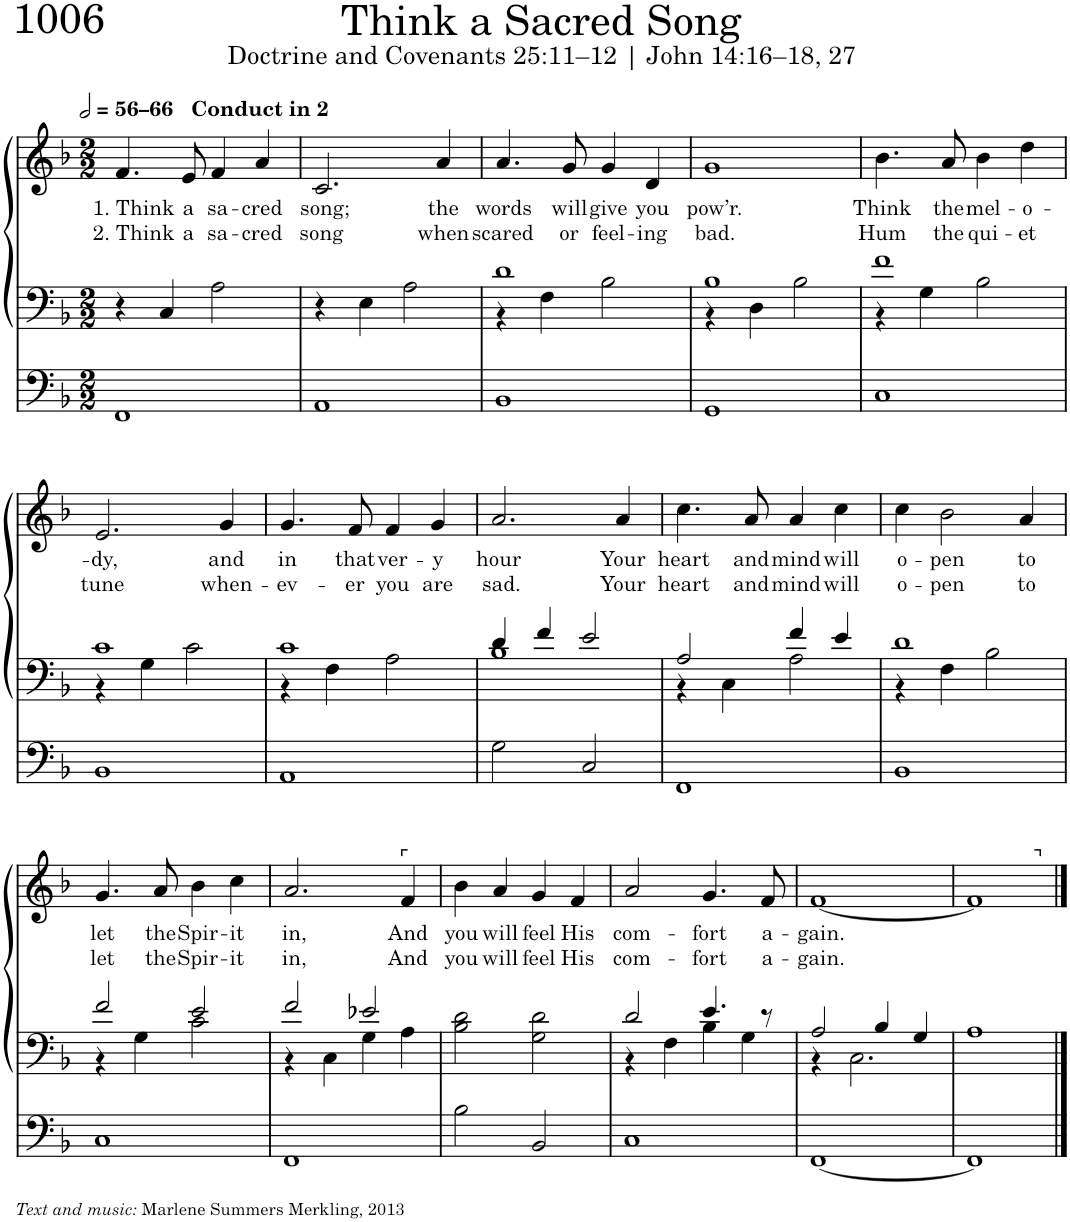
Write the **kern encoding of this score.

**kern	**kern	**kern	**text	**text
*part1	*part1	*part1	*part1	*part1
*staff3	*staff2	*staff1	*staff1	*staff1
*I"Organ	*	*	*	*
*I'Org.	*	*	*	*
*clefF4	*clefF4	*clefG2	*	*
*k[b-]	*k[b-]	*k[b-]	*	*
*M2/2	*M2/2	*M2/2	*	*
*MM112	*MM112	*MM112	*	*
=1	=1	=1	=1	=1
!	!	!LO:TX:a:B:t=–66   Conduct in 2	!	!
!	!	!	!LO:LY:b	!LO:LY:b
1FF	4r	4.f/	1. Think	2. Think
.	4C/	.	.	.
!	!	!	!LO:LY:b	!LO:LY:b
.	.	8e/	a	a
!	!	!	!LO:LY:b	!LO:LY:b
.	2A\	4f/	sa-	sa-
!	!	!	!LO:LY:b	!LO:LY:b
.	.	4a/	-cred	-cred
=2	=2	=2	=2	=2
!	!	!	!LO:LY:b	!LO:LY:b
1AA	4r	2.c/	song;	song
.	4E\	.	.	.
.	2A\	.	.	.
!	!	!	!LO:LY:b	!LO:LY:b
.	.	4a/	the	when
=3	=3	=3	=3	=3
*	*^	*	*	*
!	!	!	!	!LO:LY:b	!LO:LY:b
1BB-	1d	4r	4.a/	words	scared
.	.	4F\	.	.	.
!	!	!	!	!LO:LY:b	!LO:LY:b
.	.	.	8g/	will	or
!	!	!	!	!LO:LY:b	!LO:LY:b
.	.	2B-\	4g/	give	feel-
!	!	!	!	!LO:LY:b	!LO:LY:b
.	.	.	4d/	you	-ing
=4	=4	=4	=4	=4	=4
!	!	!	!	!LO:LY:b	!LO:LY:b
1GG	1B-	4r	1g	pow’r.	bad.
.	.	4D\	.	.	.
.	.	2B-\	.	.	.
=5	=5	=5	=5	=5	=5
!	!	!	!	!LO:LY:b	!LO:LY:b
1C	1f	4r	4.b-\	Think	Hum
.	.	4G\	.	.	.
!	!	!	!	!LO:LY:b	!LO:LY:b
.	.	.	8a/	the	the
!	!	!	!	!LO:LY:b	!LO:LY:b
.	.	2B-\	4b-\	mel-	qui-
!	!	!	!	!LO:LY:b	!LO:LY:b
.	.	.	4dd\	-o-	-et
!!LO:LB:g=z
=6	=6	=6	=6	=6	=6
!	!	!	!	!LO:LY:b	!LO:LY:b
1BB-	1c	4r	2.e/	-dy,	tune
.	.	4G\	.	.	.
.	.	2c\	.	.	.
!	!	!	!	!LO:LY:b	!LO:LY:b
.	.	.	4g/	and	when-
=7	=7	=7	=7	=7	=7
!	!	!	!	!LO:LY:b	!LO:LY:b
1AA	1c	4r	4.g/	in	-ev-
.	.	4F\	.	.	.
!	!	!	!	!LO:LY:b	!LO:LY:b
.	.	.	8f/	that	-er
!	!	!	!	!LO:LY:b	!LO:LY:b
.	.	2A\	4f/	ver-	you
!	!	!	!	!LO:LY:b	!LO:LY:b
.	.	.	4g/	-y	are
=8	=8	=8	=8	=8	=8
!	!	!	!	!LO:LY:b	!LO:LY:b
2G\	4d/	1B-	2.a/	hour	sad.
.	4f/	.	.	.	.
2C/	2e/	.	.	.	.
!	!	!	!	!LO:LY:b	!LO:LY:b
.	.	.	4a/	Your	Your
=9	=9	=9	=9	=9	=9
!	!	!	!	!LO:LY:b	!LO:LY:b
1FF	2A/	4r	4.cc\	heart	heart
.	.	4C\	.	.	.
!	!	!	!	!LO:LY:b	!LO:LY:b
.	.	.	8a/	and	and
!	!	!	!	!LO:LY:b	!LO:LY:b
.	4f/	2A\	4a/	mind	mind
!	!	!	!	!LO:LY:b	!LO:LY:b
.	4e/	.	4cc\	will	will
=10	=10	=10	=10	=10	=10
!	!	!	!	!LO:LY:b	!LO:LY:b
1BB-	1d	4r	4cc\	o-	o-
!	!	!	!	!LO:LY:b	!LO:LY:b
.	.	4F\	2b-\	-pen	-pen
.	.	2B-\	.	.	.
!	!	!	!	!LO:LY:b	!LO:LY:b
.	.	.	4a/	to	to
!!LO:LB:g=z
=11	=11	=11	=11	=11	=11
!	!	!	!	!LO:LY:b	!LO:LY:b
1C	2f/	4r	4.g/	let	let
.	.	4G\	.	.	.
!	!	!	!	!LO:LY:b	!LO:LY:b
.	.	.	8a/	the	the
!	!	!	!	!LO:LY:b	!LO:LY:b
.	2e/	2c\	4b-\	Spir-	Spir-
!	!	!	!	!LO:LY:b	!LO:LY:b
.	.	.	4cc\	-it	-it
=12	=12	=12	=12	=12	=12
!	!	!	!	!LO:LY:b	!LO:LY:b
1FF	2f/	4r	2.a/	in,	in,
.	.	4C\	.	.	.
.	2e-X/	4G\	.	.	.
!	!	!	!LO:TX:a:t=⌜	!	!
!	!	!	!	!LO:LY:b	!LO:LY:b
.	.	4A\	4f/	And	And
=13	=13	=13	=13	=13	=13
!	!	!	!	!LO:LY:b	!LO:LY:b
*	*v	*v	*	*	*
2B-\	2B-\ 2d\	4b-\	you	you
!	!	!	!LO:LY:b	!LO:LY:b
.	.	4a/	will	will
!	!	!	!LO:LY:b	!LO:LY:b
2BB-/	2G\ 2d\	4g/	feel	feel
!	!	!	!LO:LY:b	!LO:LY:b
.	.	4f/	His	His
=14	=14	=14	=14	=14
*	*^	*	*	*
!	!	!	!	!LO:LY:b	!LO:LY:b
1C	2d/	4r	2a/	com-	com-
.	.	4F\	.	.	.
!	!	!	!	!LO:LY:b	!LO:LY:b
.	4.e/	4B-\	4.g/	-fort	-fort
.	.	4G\	.	.	.
!	!	!	!	!LO:LY:b	!LO:LY:b
.	8r	.	8f/	a-	a-
=15	=15	=15	=15	=15	=15
!	!	!	!	!LO:LY:b	!LO:LY:b
[1FF	2A/	4r	[1f	-gain.	gain.
.	.	2.C\	.	.	.
.	4B-/	.	.	.	.
.	4G/	.	.	.	.
*	*v	*v	*	*	*
=16	=16	=16	=16	=16
*	*	*^	*	*
1FF]	1A	1f]	2.ryy	.	.
!	!	!	!LO:TX:a:t=⌝	!	!
.	.	.	4ryy	.	.
*	*	*v	*v	*	*
==	==	==	==	==
*-	*-	*-	*-	*-
